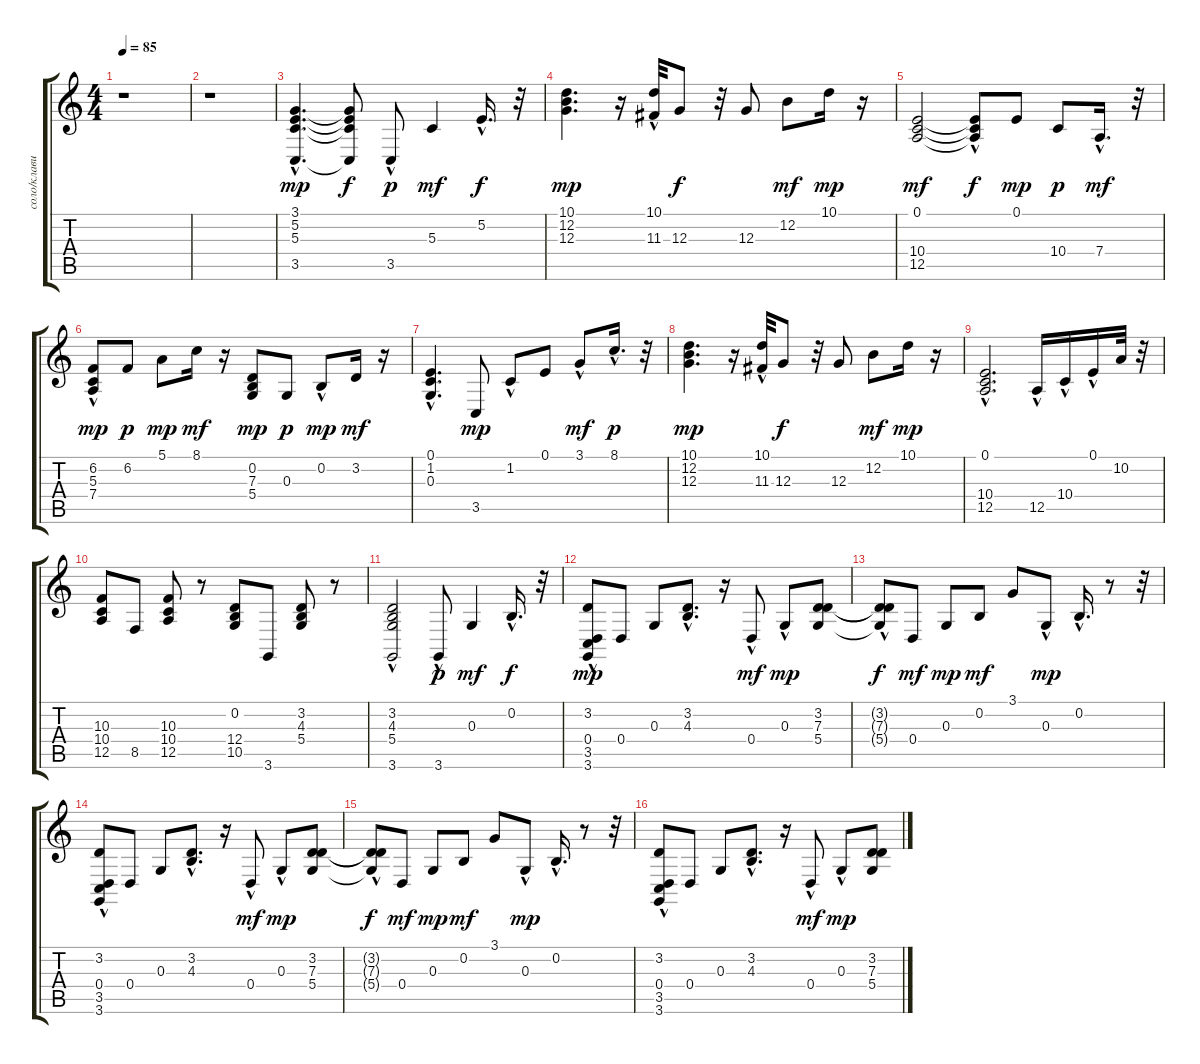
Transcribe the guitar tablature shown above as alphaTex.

\track ("соло/клавиши/" "соло/клави") {instrument acousticgrandpiano}
\staff {score tabs}
\tuning (E4 B3 G3 D3 A2 E2) {hide}
\ts (4 4)
\tempo 85
\clef g2
\ks c
r.1{dy f} |
r.1 |
(3.1{hac} 5.2{hac} 5.3{hac} 3.5{hac}).4{d dy mp} (3.1{t} 5.2{t} 5.3{t} 3.5{t}).8{dy f} 3.5{hac}.8{dy p} 5.3.4{dy mf} 5.2{hac}.16{d dy f} r.32 |
(10.1 12.2 12.3).4{d dy mp} r.16 (10.1{hac} 11.3{hac}).32 12.3.8{dy f} r.32 12.3.8 12.2.8{dy mf} 10.1.16{dy mp} r.16 |
(0.1 10.4 12.5).2{dy mf} (0.1{t} 10.4{hac t} 12.5{hac t}).8{dy f} 0.1.8{dy mp} 10.4.8{dy p} 7.4{hac}.16{d dy mf} r.32 |
(6.2 5.3{hac} 7.4{hac}).8{dy mp} 6.2.8{dy p} 5.1.8{dy mp} 8.1.16{dy mf} r.16 (0.2 7.3 5.4).8{dy mp} 0.3.8{dy p} 0.2{hac}.8{dy mp} 3.2.16{dy mf} r.16 |
(0.1{hac} 1.2{hac} 0.3{hac}).4{d} 3.5.8{dy mp} 1.2{hac}.8 0.1.8 3.1{hac}.8{dy mf} 8.1{hac}.16{d dy p} r.32 |
(10.1 12.2 12.3).4{d dy mp} r.16 (10.1{hac} 11.3{hac}).32 12.3.8{dy f} r.32 12.3.8 12.2.8{dy mf} 10.1.16{dy mp} r.16 |
(0.1{hac} 10.4{hac} 12.5{hac}).2{d} 12.5{hac}.16 10.4{hac}.16 0.1{hac}.16 10.2.32 r.32 |
(10.3 10.4 12.5).8 8.5.8 (10.3 10.4 12.5).8 r.8 (0.2 12.4 10.5).8 3.6.8 (3.2 4.3 5.4).8 r.8 |
(3.2 4.3 5.4 3.6{hac}).2 3.6{hac}.8{dy p} 0.3.4{dy mf} 0.2{hac}.16{d dy f} r.32 |
(3.2{hac} 0.4{hac} 3.5{hac} 3.6).8{dy mp} 0.4.8 0.3.8 (3.2{hac} 4.3{hac}).8{d} r.16 0.4{hac}.8{dy mf} 0.3{hac}.8{dy mp} (3.2 7.3 5.4).8 |
(3.2{hac t} 7.3{hac t} 5.4{t}).8{dy f} 0.4.8{dy mf} 0.3.8{dy mp} 0.2.8{dy mf} 3.1.8 0.3{hac}.8{dy mp} 0.2{hac}.16{d} r.8 r.32 |
(3.2{hac} 0.4{hac} 3.5{hac} 3.6).8 0.4.8 0.3.8 (3.2{hac} 4.3{hac}).8{d} r.16 0.4{hac}.8{dy mf} 0.3{hac}.8{dy mp} (3.2 7.3 5.4).8 |
(3.2{hac t} 7.3{hac t} 5.4{t}).8{dy f} 0.4.8{dy mf} 0.3.8{dy mp} 0.2.8{dy mf} 3.1.8 0.3{hac}.8{dy mp} 0.2{hac}.16{d} r.8 r.32 |
(3.2{hac} 0.4{hac} 3.5{hac} 3.6).8 0.4.8 0.3.8 (3.2{hac} 4.3{hac}).8{d} r.16 0.4{hac}.8{dy mf} 0.3{hac}.8{dy mp} (3.2 7.3 5.4).8
